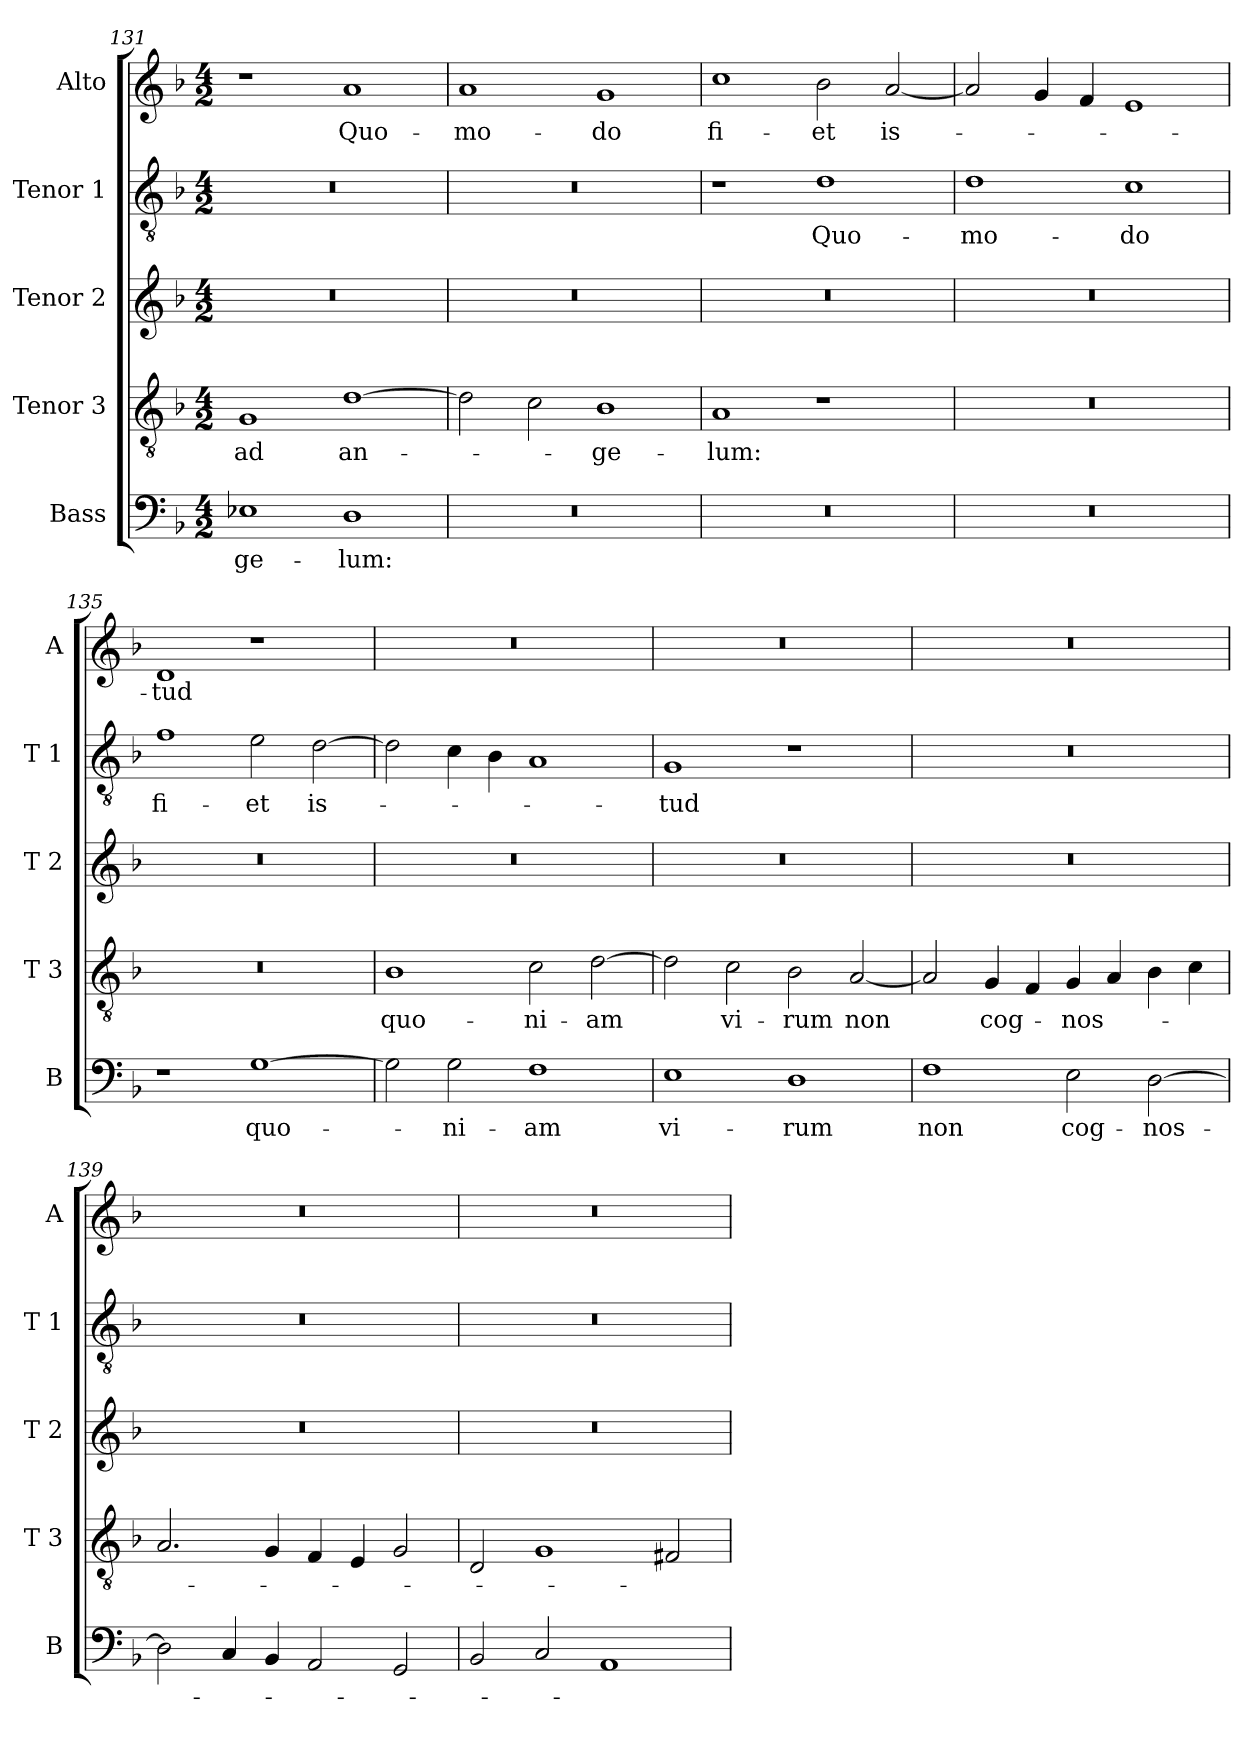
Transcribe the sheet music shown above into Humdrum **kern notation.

**kern	**text	**kern	**text	**kern	**kern	**text	**kern	**text
*part5	*part5	*part4	*part4	*part3	*part2	*part2	*part1	*part1
*staff5	*staff5	*staff4	*staff4	*staff3	*staff2	*staff2	*staff1	*staff1
*I"Bass	*	*I"Tenor 3	*	*I"Tenor 2	*I"Tenor 1	*	*I"Alto	*
*I'B	*	*I'T 3	*	*I'T 2	*I'T 1	*	*I'A	*
!!LO:PB:g=z
*clefF4	*	*clefGv2	*	*clefG2	*clefGv2	*	*clefG2	*
*k[b-]	*	*k[b-]	*	*k[b-]	*k[b-]	*	*k[b-]	*
*F:	*	*F:	*	*F:	*F:	*	*F:	*
*M4/2	*	*M4/2	*	*M4/2	*M4/2	*	*M4/2	*
=131	=131	=131	=131	=131	=131	=131	=131	=131
!	!LO:LY:b	!	!LO:LY:b	!	!	!	!	!
1E-X	-ge-	1G	ad	0r	0r	.	1r	.
!	!LO:LY:b	!	!LO:LY:b	!	!	!	!	!LO:LY:b
1D	-lum:	[1d	an-	.	.	.	1a	Quo-
=132	=132	=132	=132	=132	=132	=132	=132	=132
!	!	!	!	!	!	!	!	!LO:LY:b
0r	.	2d\]	.	0r	0r	.	1a	-mo-
.	.	2c\	.	.	.	.	.	.
!	!	!	!LO:LY:b	!	!	!	!	!LO:LY:b
.	.	1B-	-ge-	.	.	.	1g	-do
=133	=133	=133	=133	=133	=133	=133	=133	=133
!	!	!	!LO:LY:b	!	!	!	!	!LO:LY:b
0r	.	1A	-lum:	0r	1r	.	1cc	fi-
!	!	!	!	!	!	!LO:LY:b	!	!LO:LY:b
.	.	1r	.	.	1d	Quo-	2b-\	-et
!	!	!	!	!	!	!	!	!LO:LY:b
.	.	.	.	.	.	.	[2a/	is-
=134	=134	=134	=134	=134	=134	=134	=134	=134
!	!	!	!	!	!	!LO:LY:b	!	!
0r	.	0r	.	0r	1d	-mo-	2a/]	.
.	.	.	.	.	.	.	4g/	.
.	.	.	.	.	.	.	4f/	.
!	!	!	!	!	!	!LO:LY:b	!	!
.	.	.	.	.	1c	-do	1e	.
=135	=135	=135	=135	=135	=135	=135	=135	=135
!	!	!	!	!	!	!LO:LY:b	!	!LO:LY:b
1r	.	0r	.	0r	1f	fi-	1d	-tud
!	!LO:LY:b	!	!	!	!	!LO:LY:b	!	!
[1G	quo-	.	.	.	2e\	-et	1r	.
!	!	!	!	!	!	!LO:LY:b	!	!
.	.	.	.	.	[2d\	is-	.	.
=136	=136	=136	=136	=136	=136	=136	=136	=136
!	!	!	!LO:LY:b	!	!	!	!	!
2G\]	.	1B-	quo-	0r	2d\]	.	0r	.
!	!LO:LY:b	!	!	!	!	!	!	!
2G\	-ni-	.	.	.	4c\	.	.	.
.	.	.	.	.	4B-\	.	.	.
!	!LO:LY:b	!	!LO:LY:b	!	!	!	!	!
1F	-am	2c\	-ni-	.	1A	.	.	.
!	!	!	!LO:LY:b	!	!	!	!	!
.	.	[2d\	-am	.	.	.	.	.
=137	=137	=137	=137	=137	=137	=137	=137	=137
!	!LO:LY:b	!	!	!	!	!LO:LY:b	!	!
1E	vi-	2d\]	.	0r	1G	-tud	0r	.
!	!	!	!LO:LY:b	!	!	!	!	!
.	.	2c\	vi-	.	.	.	.	.
!	!LO:LY:b	!	!LO:LY:b	!	!	!	!	!
1D	-rum	2B-\	-rum	.	1r	.	.	.
!	!	!	!LO:LY:b	!	!	!	!	!
.	.	[2A/	non	.	.	.	.	.
!!LO:LB:g=z
=138	=138	=138	=138	=138	=138	=138	=138	=138
!	!LO:LY:b	!	!	!	!	!	!	!
1F	non	2A/]	.	0r	0r	.	0r	.
!	!	!	!LO:LY:b	!	!	!	!	!
.	.	4G/	cog-	.	.	.	.	.
.	.	4F/	.	.	.	.	.	.
!	!LO:LY:b	!	!LO:LY:b	!	!	!	!	!
2E\	cog-	4G/	-nos-	.	.	.	.	.
.	.	4A/	.	.	.	.	.	.
!	!LO:LY:b	!	!	!	!	!	!	!
[2D\	-nos-	4B-\	.	.	.	.	.	.
.	.	4c\	.	.	.	.	.	.
=139	=139	=139	=139	=139	=139	=139	=139	=139
2D\]	.	2.A/	.	0r	0r	.	0r	.
4C/	.	.	.	.	.	.	.	.
4BB-/	.	4G/	.	.	.	.	.	.
2AA/	.	4F/	.	.	.	.	.	.
.	.	4E/	.	.	.	.	.	.
2GG/	.	2G/	.	.	.	.	.	.
=140	=140	=140	=140	=140	=140	=140	=140	=140
2BB-/	.	2D/	.	0r	0r	.	0r	.
2C/	.	1G	.	.	.	.	.	.
1AA	.	.	.	.	.	.	.	.
.	.	2F#X/	.	.	.	.	.	.
=	=	=	=	=	=	=	=	=
*-	*-	*-	*-	*-	*-	*-	*-	*-
